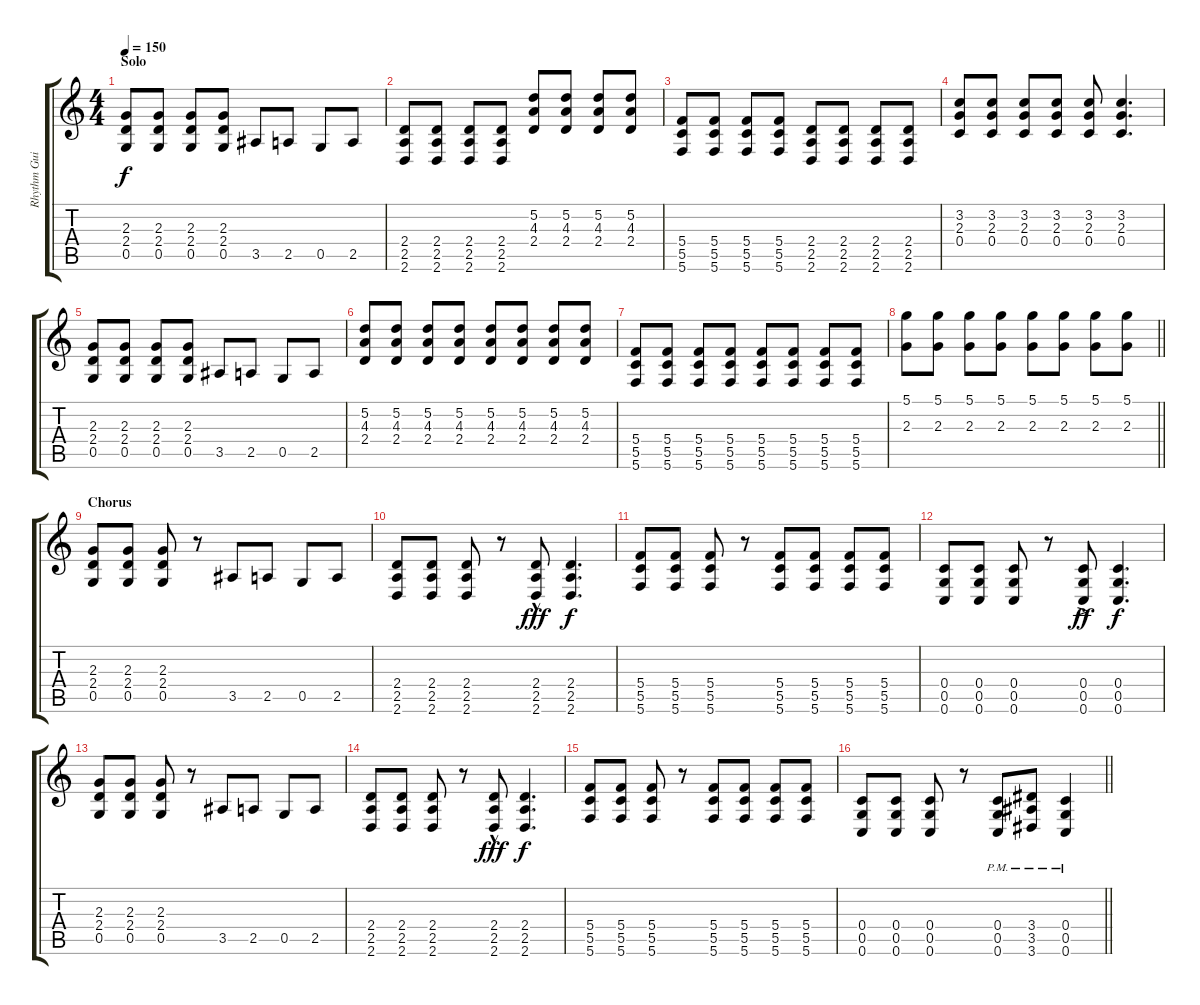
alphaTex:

\track ("Rhythm Guitar" "Rhythm Gui") {instrument distortionguitar}
\staff {score tabs}
\tuning (D4 A3 F3 C3 G2 C2) {hide}
\ts (4 4)
\section ("" "Solo")
\tempo 150
\clef g2
\ks c
(2.3 2.4 0.5).8{dy f} (2.3 2.4 0.5).8 (2.3 2.4 0.5).8 (2.3 2.4 0.5).8 3.5.8 2.5.8 0.5.8 2.5.8 |
(2.4 2.5 2.6).8 (2.4 2.5 2.6).8 (2.4 2.5 2.6).8 (2.4 2.5 2.6).8 (5.2 4.3 2.4).8 (5.2 4.3 2.4).8 (5.2 4.3 2.4).8 (5.2 4.3 2.4).8 |
(5.4 5.5 5.6).8 (5.4 5.5 5.6).8 (5.4 5.5 5.6).8 (5.4 5.5 5.6).8 (2.4 2.5 2.6).8 (2.4 2.5 2.6).8 (2.4 2.5 2.6).8 (2.4 2.5 2.6).8 |
(3.2 2.3 0.4).8 (3.2 2.3 0.4).8 (3.2 2.3 0.4).8 (3.2 2.3 0.4).8 (3.2 2.3 0.4).8 (3.2 2.3 0.4).4{d} |
(2.3 2.4 0.5).8 (2.3 2.4 0.5).8 (2.3 2.4 0.5).8 (2.3 2.4 0.5).8 3.5.8 2.5.8 0.5.8 2.5.8 |
(5.2 4.3 2.4).8 (5.2 4.3 2.4).8 (5.2 4.3 2.4).8 (5.2 4.3 2.4).8 (5.2 4.3 2.4).8 (5.2 4.3 2.4).8 (5.2 4.3 2.4).8 (5.2 4.3 2.4).8 |
(5.4 5.5 5.6).8 (5.4 5.5 5.6).8 (5.4 5.5 5.6).8 (5.4 5.5 5.6).8 (5.4 5.5 5.6).8 (5.4 5.5 5.6).8 (5.4 5.5 5.6).8 (5.4 5.5 5.6).8 |
\barLineRight lightlight
(5.1 2.3).8 (5.1 2.3).8 (5.1 2.3).8 (5.1 2.3).8 (5.1 2.3).8 (5.1 2.3).8 (5.1 2.3).8 (5.1 2.3).8 |
\section ("" "Chorus")
(2.3 2.4 0.5).8 (2.3 2.4 0.5).8 (2.3 2.4 0.5).8 r.8 3.5.8 2.5.8 0.5.8 2.5.8 |
(2.4 2.5 2.6).8 (2.4 2.5 2.6).8 (2.4 2.5 2.6).8 r.8 (2.4{hac} 2.5{hac} 2.6{hac}).8{dy fff} (2.4 2.5 2.6).4{d dy f} |
(5.4 5.5 5.6).8 (5.4 5.5 5.6).8 (5.4 5.5 5.6).8 r.8 (5.4 5.5 5.6).8 (5.4 5.5 5.6).8 (5.4 5.5 5.6).8 (5.4 5.5 5.6).8 |
(0.4 0.5 0.6).8 (0.4 0.5 0.6).8 (0.4 0.5 0.6).8 r.8 (0.4{ac} 0.5{ac} 0.6{ac}).8{dy ff} (0.4 0.5 0.6).4{d dy f} |
(2.3 2.4 0.5).8 (2.3 2.4 0.5).8 (2.3 2.4 0.5).8 r.8 3.5.8 2.5.8 0.5.8 2.5.8 |
(2.4 2.5 2.6).8 (2.4 2.5 2.6).8 (2.4 2.5 2.6).8 r.8 (2.4{hac} 2.5{hac} 2.6{hac}).8{dy fff} (2.4 2.5 2.6).4{d dy f} |
(5.4 5.5 5.6).8 (5.4 5.5 5.6).8 (5.4 5.5 5.6).8 r.8 (5.4 5.5 5.6).8 (5.4 5.5 5.6).8 (5.4 5.5 5.6).8 (5.4 5.5 5.6).8 |
\barLineRight lightlight
(0.4 0.5 0.6).8 (0.4 0.5 0.6).8 (0.4 0.5 0.6).8 r.8 (0.4{pm} 0.5{pm} 0.6{pm}).8 (3.4{pm} 3.5{pm} 3.6{pm}).8 (0.4{pm} 0.5{pm} 0.6{pm}).4
